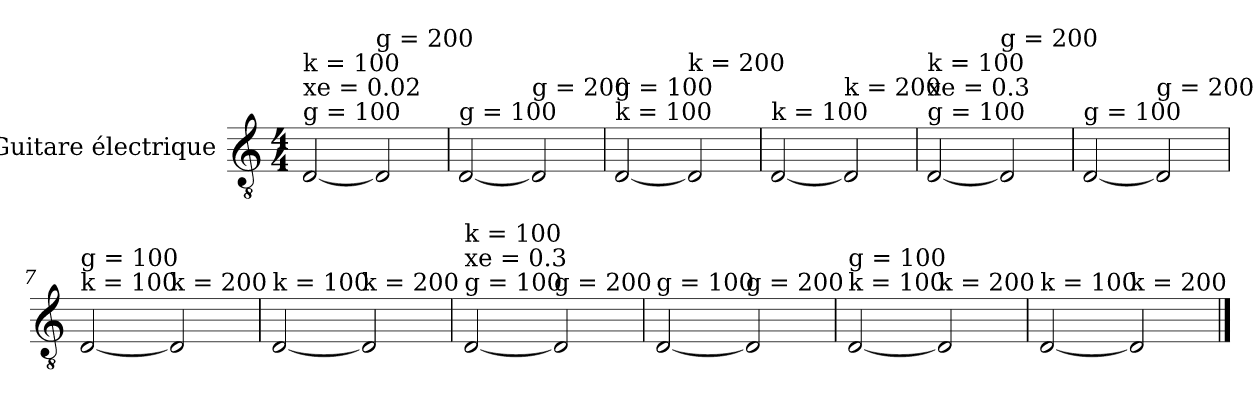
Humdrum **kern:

**kern
*part1
*staff1
*I"Guitare électrique
*I'Guit. El.
*clefGv2
*k[]
*M4/4
=1
!LO:TX:a:t=g = 100
!LO:TX:a:t=xe = 0.02
!LO:TX:a:t=k = 100
[2D/
!LO:TX:a:t=g = 200
2D/]
=2
!LO:TX:a:t=g = 100
[2D/
!LO:TX:a:t=g = 200
2D/]
=3
!LO:TX:a:t=k = 100
!LO:TX:a:t=g = 100
[2D/
!LO:TX:a:t=k = 200
2D/]
=4
!LO:TX:a:t=k = 100
[2D/
!LO:TX:a:t=k = 200
2D/]
=5
!LO:TX:a:t=g = 100
!LO:TX:a:t=xe = 0.3
!LO:TX:a:t=k = 100
[2D/
!LO:TX:a:t=g = 200
2D/]
=6
!LO:TX:a:t=g = 100
[2D/
!LO:TX:a:t=g = 200
2D/]
=7
!LO:TX:a:t=k = 100
!LO:TX:a:t=g = 100
[2D/
!LO:TX:a:t=k = 200
2D/]
=8
!LO:TX:a:t=k = 100
[2D/
!LO:TX:a:t=k = 200
2D/]
=9
!LO:TX:a:t=g = 100
!LO:TX:a:t=xe = 0.3
!LO:TX:a:t=k = 100
[2D/
!LO:TX:a:t=g = 200
2D/]
=10
!LO:TX:a:t=g = 100
[2D/
!LO:TX:a:t=g = 200
2D/]
=11
!LO:TX:a:t=k = 100
!LO:TX:a:t=g = 100
[2D/
!LO:TX:a:t=k = 200
2D/]
=12
!LO:TX:a:t=k = 100
[2D/
!LO:TX:a:t=k = 200
2D/]
==
*-
